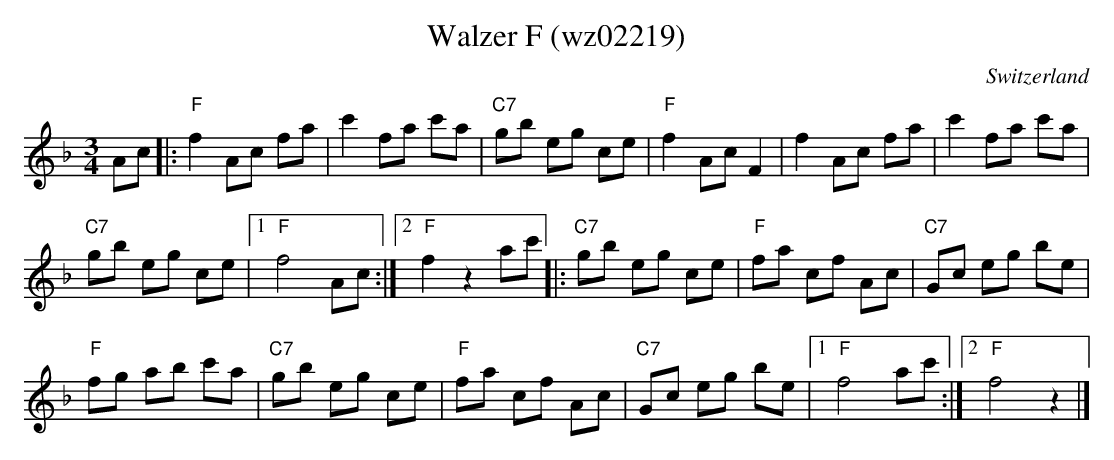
X:1
T:Walzer F (wz02219)
O:Switzerland
M:3/4
L:1/8
K:F major
Ac |: "F"f2 Ac fa | c'2fa c'a | "C7"gb eg ce | "F"f2AcF2 | f2Ac fa | c'2fa c'a |
"C7"gb eg ce |1 "F"f4Ac :|2 "F"f2z2ac' |: "C7"gb eg ce | "F"fa cf Ac | "C7"Gc eg be |
"F"fg ab c'a | "C7"gb eg ce | "F"fa cf Ac | "C7"Gc eg be |1 "F"f4 ac' :|2 "F"f4z2 |]
